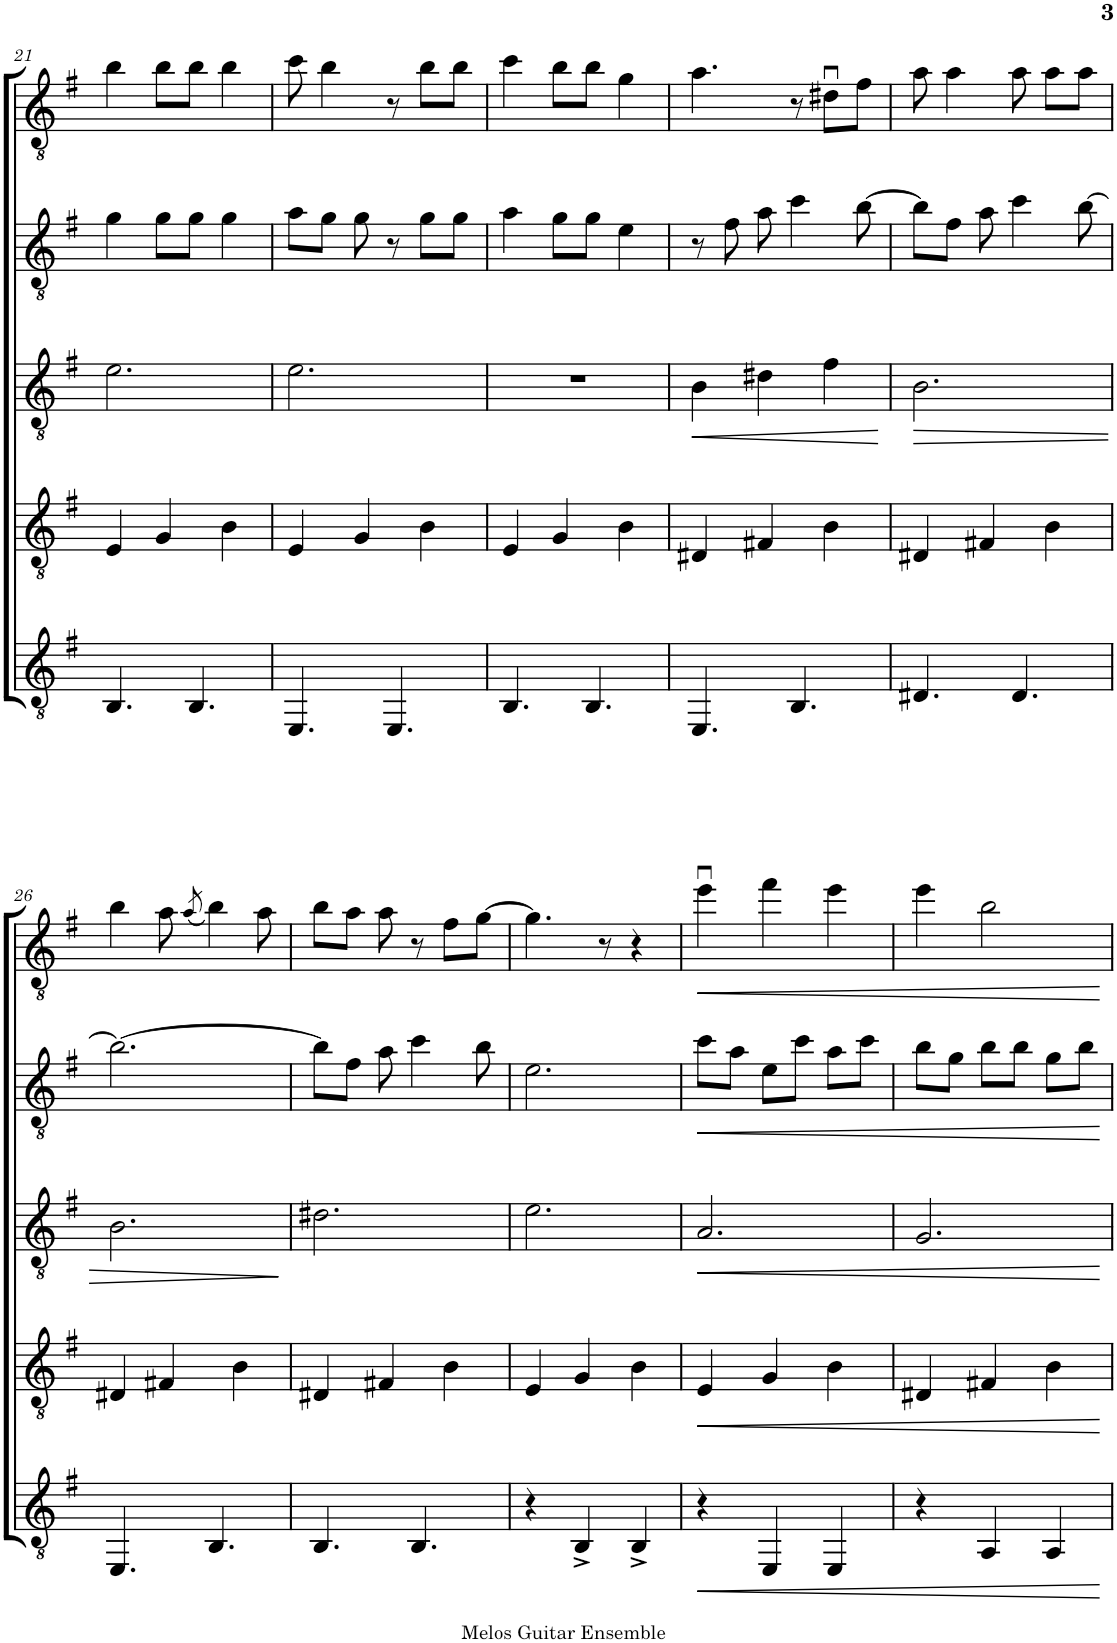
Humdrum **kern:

**kern	**dynam	**kern	**dynam	**kern	**dynam	**kern	**dynam	**kern	**dynam
*part5	*part5	*part4	*part4	*part3	*part3	*part2	*part2	*part1	*part1
*staff5	*staff5	*staff4	*staff4	*staff3	*staff3	*staff2	*staff2	*staff1	*staff1
*I"Gt-5	*	*I"Gt-4	*	*I"Gt-3	*	*I"Gt-2	*	*I"Gt-1	*
!!LO:PB:g=z
*clefGv2	*	*clefGv2	*	*clefGv2	*	*clefGv2	*	*clefGv2	*
*k[f#]	*	*k[f#]	*	*k[f#]	*	*k[f#]	*	*k[f#]	*
*M3/4	*	*M3/4	*	*M3/4	*	*M3/4	*	*M3/4	*
=21	=21	=21	=21	=21	=21	=21	=21	=21	=21
4.BB/	.	4E/	.	2.e\	.	4g\	.	4b\	.
.	.	4G/	.	.	.	8g\L	.	8b\L	.
4.BB/	.	.	.	.	.	8g\J	.	8b\J	.
.	.	4B\	.	.	.	4g\	.	4b\	.
=22	=22	=22	=22	=22	=22	=22	=22	=22	=22
4.EE/	.	4E/	.	2.e\	.	8a\L	.	8cc\	.
.	.	.	.	.	.	8g\J	.	4b\	.
.	.	4G/	.	.	.	8g\	.	.	.
4.EE/	.	.	.	.	.	8r	.	8r	.
.	.	4B\	.	.	.	8g\L	.	8b\L	.
.	.	.	.	.	.	8g\J	.	8b\J	.
=23	=23	=23	=23	=23	=23	=23	=23	=23	=23
4.BB/	.	4E/	.	2.r	.	4a\	.	4cc\	.
.	.	4G/	.	.	.	8g\L	.	8b\L	.
4.BB/	.	.	.	.	.	8g\J	.	8b\J	.
.	.	4B\	.	.	.	4e\	.	4g\	.
=24	=24	=24	=24	=24	=24	=24	=24	=24	=24
!	!	!	!	!	!LO:HP:b	!	!	!	!
4.EE/	.	4D#X/	.	4B\	<	8r	.	4.a\	.
.	.	.	.	.	.	8f#\	.	.	.
.	.	4F#X/	.	4d#X\	.	8a\	.	.	.
4.BB/	.	.	.	.	.	4cc\	.	8r	.
.	.	4B\	.	4f#\	.	.	.	8d#Xu\L	.
.	.	.	.	.	.	[8b\	.	8f#\J	.
.	.	.	.	.	[	.	.	.	.
=25	=25	=25	=25	=25	=25	=25	=25	=25	=25
!	!	!	!	!	!LO:HP:b	!	!	!	!
4.D#X/	.	4D#X/	.	2.B\	>	8b\L]	.	8a\	.
.	.	.	.	.	.	8f#\J	.	4a\	.
.	.	4F#X/	.	.	.	8a\	.	.	.
4.D#/	.	.	.	.	.	4cc\	.	8a\	.
.	.	4B\	.	.	.	.	.	8a\L	.
.	.	.	.	.	.	[8b\	.	8a\J	.
!!LO:LB:g=z
=26	=26	=26	=26	=26	=26	=26	=26	=26	=26
4.EE/	.	4D#X/	.	2.B\	.	2.b\_	.	4b\	.
.	.	4F#X/	.	.	.	.	.	8a\	.
.	.	.	.	.	.	.	.	(8qa/	.
4.BB/	.	.	.	.	.	.	.	4b\)	.
.	.	4B\	.	.	.	.	.	.	.
.	.	.	.	.	.	.	.	8a\	.
.	.	.	.	.	]	.	.	.	.
=27	=27	=27	=27	=27	=27	=27	=27	=27	=27
4.BB/	.	4D#X/	.	2.d#X\	.	8b\L]	.	8b\L	.
.	.	.	.	.	.	8f#\J	.	8a\J	.
.	.	4F#X/	.	.	.	8a\	.	8a\	.
4.BB/	.	.	.	.	.	4cc\	.	8r	.
.	.	4B\	.	.	.	.	.	8f#\L	.
.	.	.	.	.	.	8b\	.	[8g\J	.
=28	=28	=28	=28	=28	=28	=28	=28	=28	=28
4r	.	4E/	.	2.e\	.	2.e\	.	4.g\]	.
4BB^/	.	4G/	.	.	.	.	.	.	.
.	.	.	.	.	.	.	.	8r	.
4BB^/	.	4B\	.	.	.	.	.	4r	.
=29	=29	=29	=29	=29	=29	=29	=29	=29	=29
!	!LO:HP:b	!	!LO:HP:b	!	!LO:HP:b	!	!LO:HP:b	!	!LO:HP:b
4r	<	4E/	<	2.A/	<	8cc\L	<	4eeu\	<
.	.	.	.	.	.	8a\J	.	.	.
4EE/	.	4G/	.	.	.	8e\L	.	4ff#\	.
.	.	.	.	.	.	8cc\J	.	.	.
4EE/	.	4B\	.	.	.	8a\L	.	4ee\	.
.	.	.	.	.	.	8cc\J	.	.	.
=30	=30	=30	=30	=30	=30	=30	=30	=30	=30
4r	.	4D#X/	.	2.G/	.	8b\L	.	4ee\	.
.	.	.	.	.	.	8g\J	.	.	.
4AA/	.	4F#X/	.	.	.	8b\L	.	2b\	.
.	.	.	.	.	.	8b\J	.	.	.
4AA/	.	4B\	.	.	.	8g\L	.	.	.
.	.	.	.	.	.	8b\J	.	.	.
.	[	.	[	.	[	.	[	.	[
=	=	=	=	=	=	=	=	=	=
*-	*-	*-	*-	*-	*-	*-	*-	*-	*-
